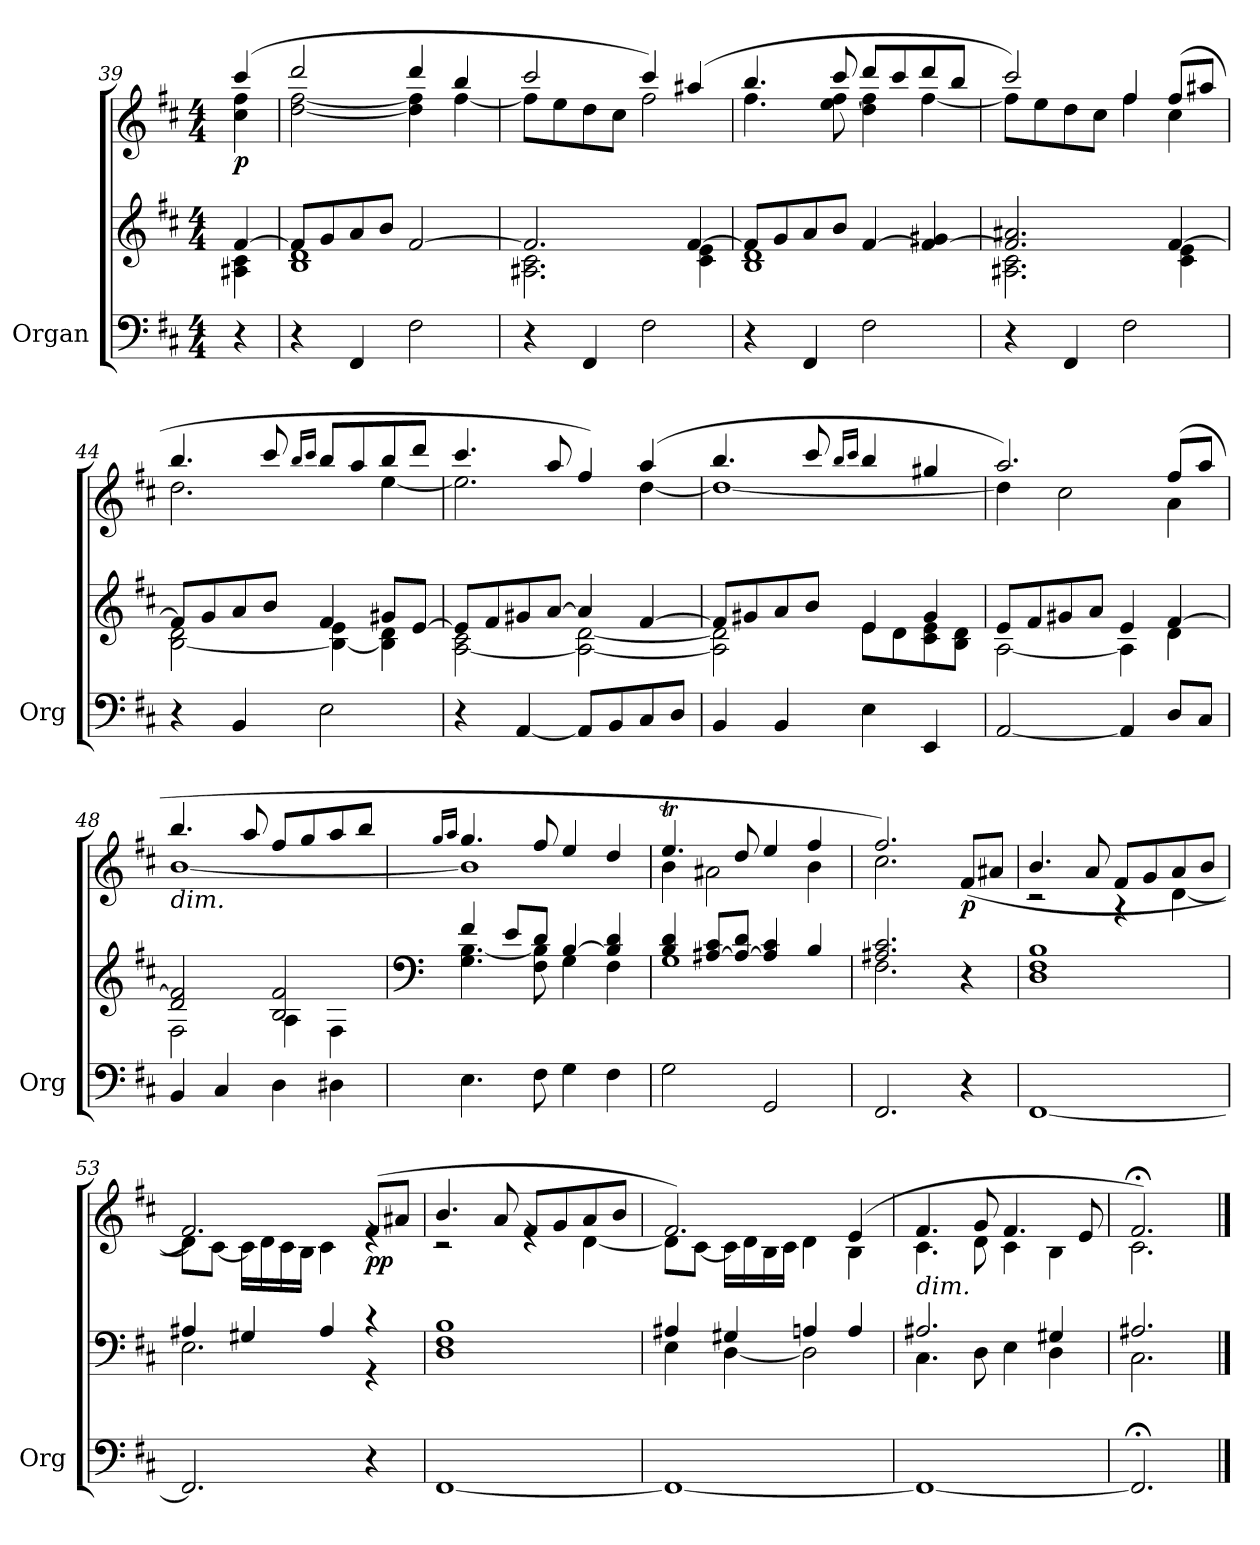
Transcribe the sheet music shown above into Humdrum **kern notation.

**kern	**kern	**kern	**dynam
*part1	*part1	*part1	*part1
*staff3	*staff2	*staff1	*staff1/2/3
*I"Organ	*	*	*
*I'Org	*	*	*
*clefF4	*clefG2	*clefG2	*
*k[f#c#]	*k[f#c#]	*k[f#c#]	*
*M4/4	*M4/4	*M4/4	*
=39	=39	=39	=39
*	*^	*^	*
!	!	!	!	!	!LO:DY:b
4r	[4f#/	4A#X\ 4c#\	(>4ccc#/	4cc#\ 4ff#\	p
=40	=40	=40	=40	=40	=40
4r	8f#/L]	1B 1d	2ddd/	[2dd\ [2ff#\	.
.	8g/	.	.	.	.
4FF#/	8a/	.	.	.	.
.	8b/J	.	.	.	.
2F#\	[2f#/	.	4ddd/	4dd\] 4ff#\]	.
.	.	.	4bb/	[4ff#\	.
=41	=41	=41	=41	=41	=41
4r	2.f#/]	2.A#X\ 2.c#\	2ccc#/	8ff#\L]	.
.	.	.	.	8ee\	.
4FF#/	.	.	.	8dd\	.
.	.	.	.	8cc#\J	.
2F#\	.	.	4ccc#/)	2ff#\	.
.	[4f#/	4c#\ 4e\	(>4aa#X/	.	.
!!LO:LB:g=z	!!
=42	=42	=42	=42	=42	=42
4r	8f#/L]	1B 1d	4.bb/	4.ff#\	.
.	8g/	.	.	.	.
4FF#/	8a/	.	.	.	.
.	8b/J	.	8ccc#/	8ee\ [8ff#\	.
2F#\	[4f#/	.	8ddd/L	4dd\ 4ff#\]	.
.	.	.	8ccc#/	.	.
.	4f#/_ 4g#X/	.	8ddd/	[4ff#\	.
.	.	.	8bb/J	.	.
=43	=43	=43	=43	=43	=43
4r	2.f#/] 2.a#X/	2.A#X\ 2.c#\	2ccc#/)	8ff#\L]	.
.	.	.	.	8ee\	.
4FF#/	.	.	.	8dd\	.
.	.	.	.	8cc#\J	.
2F#\	.	.	4ff#/	4ff#\	.
.	[4f#/	4c#\ 4e\	(>8ff#/L	4cc#\	.
.	.	.	8aa#X/J	.	.
=44	=44	=44	=44	=44	=44
4r	8f#/L]	[2B\ 2d\	4.bb/	2.dd\	.
.	8g/	.	.	.	.
4BB/	8a/	.	.	.	.
.	8b/J	.	8ccc#/	.	.
.	.	.	16qbb/LL	.	.
.	.	.	16qccc#/JJ	.	.
2E\	4f#/	4B\_ 4e\	8bb/L	.	.
.	.	.	8aa/	.	.
.	8g#X/L	4B\] 4d\	8bb/	[4ee\	.
.	[8e/J	.	8ddd/J	.	.
=45	=45	=45	=45	=45	=45
4r	8e/L]	[2A\ 2c#\	4.ccc#/	2.ee\]	.
.	8f#/	.	.	.	.
[4AA/	8g#X/	.	.	.	.
.	[8a/J	.	8aa/	.	.
8AA/L]	4a/]	2A\_ [2d\	4ff#/)	.	.
8BB/	.	.	.	.	.
8C#/	[4f#/	.	(>4aa/	[4dd\	.
8D/J	.	.	.	.	.
!!LO:LB:g=z	!!
=46	=46	=46	=46	=46	=46
4BB/	8f#/L]	2A\] 2d\]	4.bb/	1dd_	.
.	8g#X/	.	.	.	.
4BB/	8a/	.	.	.	.
.	8b/J	.	8ccc#/	.	.
.	.	.	16qbb/LL	.	.
.	.	.	16qccc#/JJ	.	.
4E\	4e/	8e\L	4bb/	.	.
.	.	8d\	.	.	.
4EE/	4g#/	8c#\ 8e\	4gg#X/	.	.
.	.	8B\ 8d\J	.	.	.
=47	=47	=47	=47	=47	=47
[2AA/	8e/L	[2A\	2.aa/)	4dd\]	.
.	8f#/	.	.	.	.
.	8g#X/	.	.	2cc#\	.
.	8a/J	.	.	.	.
4AA/]	4e/	4A\]	.	.	.
8D/L	[4f#/	4d\	(>8ff#/L	4a\	.
8C#/J	.	.	8aa/J	.	.
=48	=48	=48	=48	=48	=48
!	!	!	!LO:TX:b:i:t=dim.	!	!
4BB/	2d/ 2f#/]	2F#\	4.bb/	[1b	.
4C#/	.	.	.	.	.
.	.	.	8aa/	.	.
4D\	2B/ 2f#/	4A\	8ff#/L	.	.
.	.	.	8gg/	.	.
4D#X\	.	4F#\	8aa/	.	.
.	.	.	8bb/J	.	.
=49	=49	=49	=49	=49	=49
*	*clefF4	*	*	*	*
.	.	.	16qgg/LL	.	.
.	.	.	16qaa/JJ	.	.
4.E\	4f#/	4.G\ [4.B\	4.gg/	1b]	.
.	8e/L	.	.	.	.
8F#\	8d/J	8F#\ 8B\]	8ff#/	.	.
4G\	[4B/	4G\	4ee/	.	.
4F#\	4B/] 4d/	4F#\	4dd/	.	.
!!LO:PB:g=z	!!
=50	=50	=50	=50	=50	=50
2G\	4B/ 4d/	1G	4.eeT/	4b\	.
.	[8A#X/ 8c#/L	.	.	2a#X\	.
.	8A#/_ 8d/J	.	8dd/	.	.
2GG/	4A#/] 4c#/	.	4ee/	.	.
.	4B/	.	4ff#/	4b\	.
=51	=51	=51	=51	=51	=51
2.FF#/	2.A#X/ 2.c#/	2.F#\	2.ff#/)	2.cc#\	.
!	!	!	!	!	!LO:DY:b
4r	4r	4ryy	(>8f#/L	4ryy	p
.	.	.	8a#X/J	.	.
=52	=52	=52	=52	=52	=52
[1FF#	1B	1D 1F#	4.b/	2r	.
.	.	.	8a/	.	.
.	.	.	8f#/L	4r	.
.	.	.	8g/	.	.
.	.	.	8a/	[4d\	.
.	.	.	8b/J	.	.
=53	=53	=53	=53	=53	=53
2.FF#/]	4A#X/	2.E\	2.f#/)	8d\L]	.
.	.	.	.	[8c#\J	.
.	4G#X/	.	.	16c#\LL]	.
.	.	.	.	16d\	.
.	.	.	.	16c#\	.
.	.	.	.	16B\JJ	.
.	4A#/	.	.	4c#\	.
!	!	!	!	!	!LO:DY:b
4r	4r	4r	(>8f#/L	4re	pp
.	.	.	8a#X/J	.	.
=54	=54	=54	=54	=54	=54
[1FF#	1B	1D 1F#	4.b/	2r	.
.	.	.	8a/	.	.
.	.	.	8f#/L	4re	.
.	.	.	8g/	.	.
.	.	.	8a/	[4d\	.
.	.	.	8b/J	.	.
!!LO:LB:g=z	!!
=55	=55	=55	=55	=55	=55
1FF#_	4A#X/	4E\	2.f#/)	8d\L]	.
.	.	.	.	[8c#\J	.
.	4G#X/	[4D\	.	16c#\LL]	.
.	.	.	.	16d\	.
.	.	.	.	16B\	.
.	.	.	.	16c#\JJ	.
.	4An/	2D\]	.	4d\	.
.	4A/	.	(>4e/	4B\	.
=56	=56	=56	=56	=56	=56
!	!	!	!LO:TX:b:i:t=dim.	!	!
1FF#_	2.A#X/	4.C#\	4.f#/	4.c#\	.
.	.	8D\	8g/	8d\	.
.	.	4E\	4.f#/	4c#\	.
.	4G#X/	4D\	.	4B\	.
.	.	.	8e/	.	.
=57	=57	=57	=57	=57	=57
2.FF#;</]	2.A#X/	2.C#\	2.f#;</)	2.c#\	.
*	*v	*v	*	*	*
*	*	*v	*v	*
==	==	==	==
*-	*-	*-	*-
